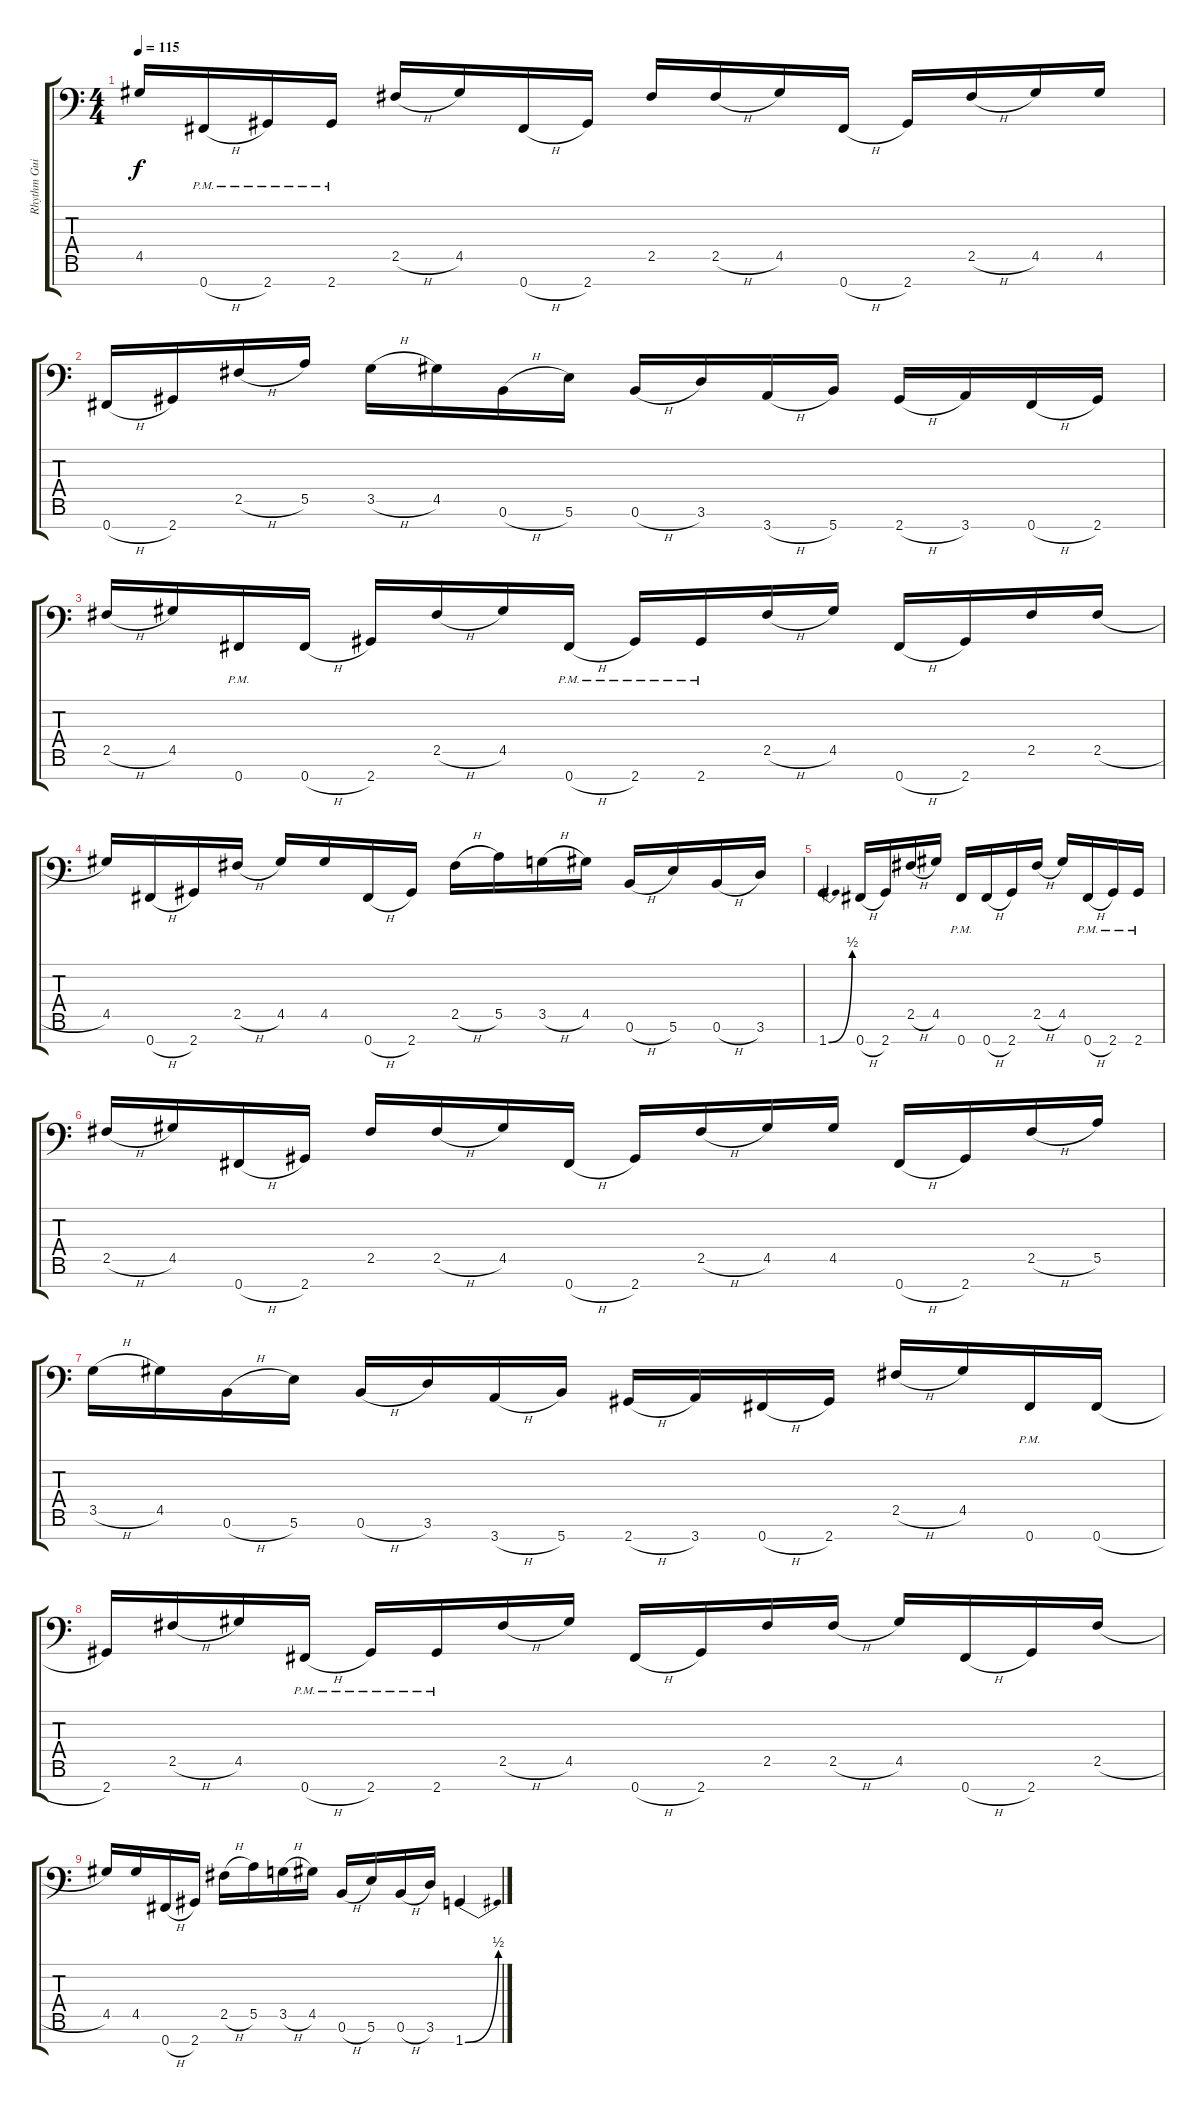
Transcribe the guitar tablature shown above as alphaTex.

\track ("Rhythm Guitar L" "Rhythm Gui") {instrument distortionguitar}
\staff {score tabs}
\tuning (B3 G3 D3 A2 E2 B1 Gb1) {hide}
\ts (4 4)
\tempo 115
\clef f4
\ks c
4.5.16{dy f} 0.7{h pm}.16 2.7{pm}.16 2.7{pm}.16 2.5{h}.16 4.5.16 0.7{h}.16 2.7.16 2.5.16 2.5{h}.16 4.5.16 0.7{h}.16 2.7.16 2.5{h}.16 4.5.16 4.5.16 |
0.7{h}.16 2.7.16 2.5{h}.16 5.5.16 3.5{h}.16 4.5.16 0.6{h}.16 5.6.16 0.6{h}.16 3.6.16 3.7{h}.16 5.7.16 2.7{h}.16 3.7.16 0.7{h}.16 2.7.16 |
2.5{h}.16 4.5.16 0.7{pm}.16 0.7{h}.16 2.7.16 2.5{h}.16 4.5.16 0.7{h pm}.16 2.7{pm}.16 2.7{pm}.16 2.5{h}.16 4.5.16 0.7{h}.16 2.7.16 2.5.16 2.5{h}.16 |
4.5.16 0.7{h}.16 2.7.16 2.5{h}.16 4.5.16 4.5.16 0.7{h}.16 2.7.16 2.5{h}.16 5.5.16 3.5{h}.16 4.5.16 0.6{h}.16 5.6.16 0.6{h}.16 3.6.16 |
1.7{be (bend 0 0 60 2)}.4 0.7{h}.16 2.7.16 2.5{h}.16 4.5.16 0.7{pm}.16 0.7{h}.16 2.7.16 2.5{h}.16 4.5.16 0.7{h pm}.16 2.7{pm}.16 2.7{pm}.16 |
2.5{h}.16 4.5.16 0.7{h}.16 2.7.16 2.5.16 2.5{h}.16 4.5.16 0.7{h}.16 2.7.16 2.5{h}.16 4.5.16 4.5.16 0.7{h}.16 2.7.16 2.5{h}.16 5.5.16 |
3.5{h}.16 4.5.16 0.6{h}.16 5.6.16 0.6{h}.16 3.6.16 3.7{h}.16 5.7.16 2.7{h}.16 3.7.16 0.7{h}.16 2.7.16 2.5{h}.16 4.5.16 0.7{pm}.16 0.7{h}.16 |
2.7.16 2.5{h}.16 4.5.16 0.7{h pm}.16 2.7{pm}.16 2.7{pm}.16 2.5{h}.16 4.5.16 0.7{h}.16 2.7.16 2.5.16 2.5{h}.16 4.5.16 0.7{h}.16 2.7.16 2.5{h}.16 |
4.5.16 4.5.16 0.7{h}.16 2.7.16 2.5{h}.16 5.5.16 3.5{h}.16 4.5.16 0.6{h}.16 5.6.16 0.6{h}.16 3.6.16 1.7{be (bend 0 0 60 2)}.4
